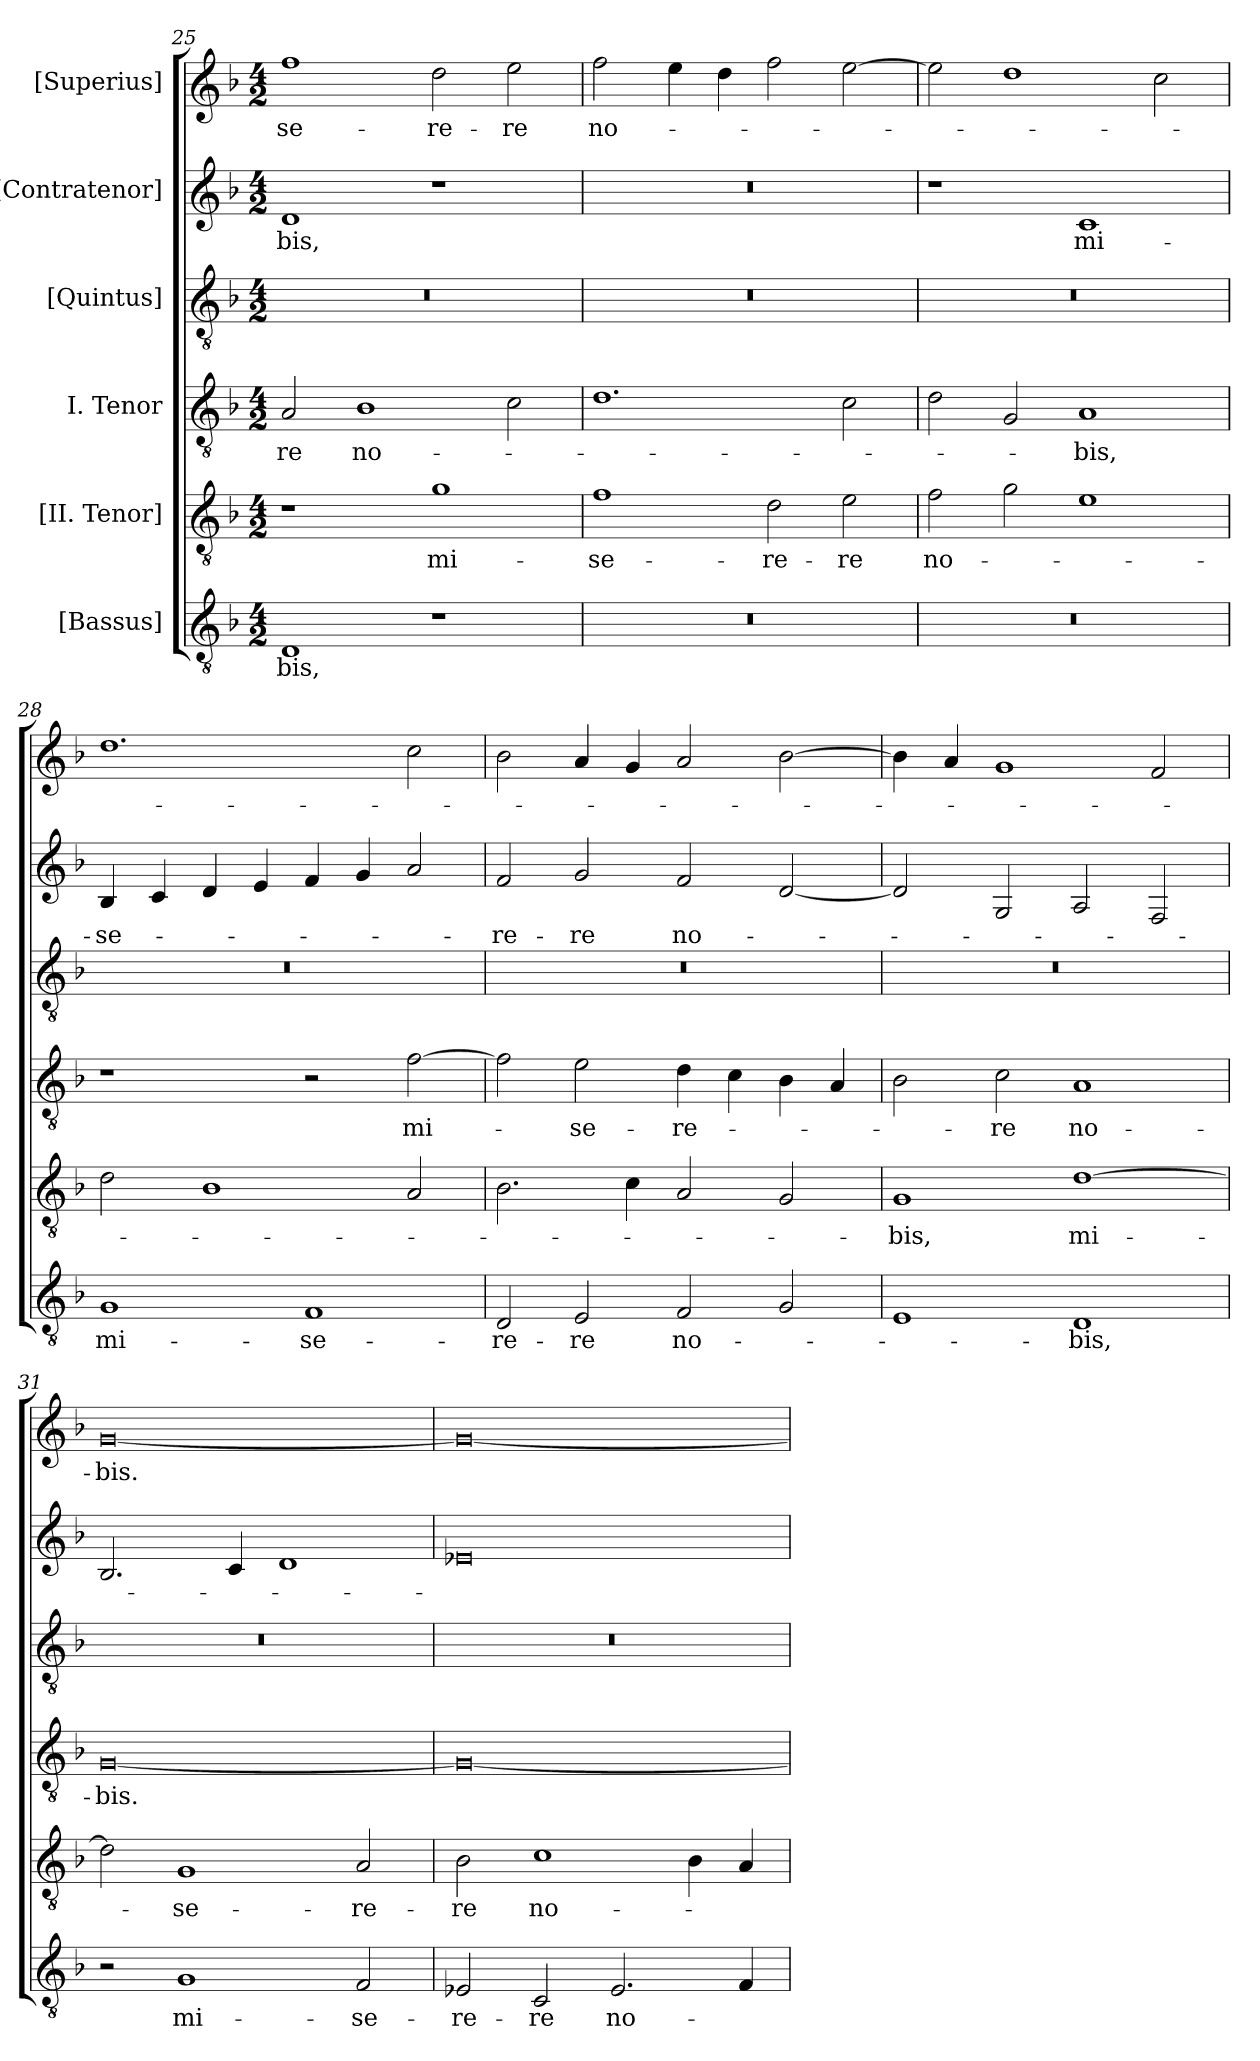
**kern	**text	**kern	**text	**kern	**text	**kern	**kern	**text	**kern	**text
*part6	*part6	*part5	*part5	*part4	*part4	*part3	*part2	*part2	*part1	*part1
*staff6	*staff6	*staff5	*staff5	*staff4	*staff4	*staff3	*staff2	*staff2	*staff1	*staff1
*I"[Bassus]	*	*I"[II. Tenor]	*	*I"I. Tenor	*	*I"[Quintus]	*I"[Contratenor]	*	*I"[Superius]	*
*clefGv2	*	*clefGv2	*	*clefGv2	*	*clefGv2	*clefG2	*	*clefG2	*
*k[b-]	*	*k[b-]	*	*k[b-]	*	*k[b-]	*k[b-]	*	*k[b-]	*
*M4/2	*	*M4/2	*	*M4/2	*	*M4/2	*M4/2	*	*M4/2	*
=25	=25	=25	=25	=25	=25	=25	=25	=25	=25	=25
1D/	-bis,	1r	.	2A/	-re	0r	1d/	-bis,	1ff\	-se-
.	.	.	.	1B-\	no-	.	.	.	.	.
1r	.	1g\	mi-	.	.	.	1r	.	2dd\	-re-
.	.	.	.	2c\	.	.	.	.	2ee\	-re
=26	=26	=26	=26	=26	=26	=26	=26	=26	=26	=26
0r	.	1f\	-se-	1.d\	.	0r	0r	.	2ff\	no-
.	.	.	.	.	.	.	.	.	4ee\	.
.	.	.	.	.	.	.	.	.	4dd\	.
.	.	2d\	-re-	.	.	.	.	.	2ff\	.
.	.	2e\	-re	2c\	.	.	.	.	[2ee\	.
=27	=27	=27	=27	=27	=27	=27	=27	=27	=27	=27
0r	.	2f\	no-	2d\	.	0r	1r	.	2ee\]	.
.	.	2g\	.	2G/	.	.	.	.	1dd\	.
.	.	1e\	.	1A/	-bis,	.	1c/	mi-	.	.
.	.	.	.	.	.	.	.	.	2cc\	.
=28	=28	=28	=28	=28	=28	=28	=28	=28	=28	=28
1G/	mi-	2d\	.	1r	.	0r	4B-/	-se-	1.dd\	.
.	.	.	.	.	.	.	4c/	.	.	.
.	.	1B-\	.	.	.	.	4d/	.	.	.
.	.	.	.	.	.	.	4e/	.	.	.
1F/	-se-	.	.	2r	.	.	4f/	.	.	.
.	.	.	.	.	.	.	4g/	.	.	.
.	.	2A/	.	[2f\	mi-	.	2a/	.	2cc\	.
=29	=29	=29	=29	=29	=29	=29	=29	=29	=29	=29
2D/	-re-	2.B-\	.	2f\]	.	0r	2f/	-re-	2b-\	.
2E/	-re	.	.	2e\	-se-	.	2g/	-re	4a/	.
.	.	4c\	.	.	.	.	.	.	4g/	.
2F/	no-	2A/	.	4d\	-re-	.	2f/	no-	2a/	.
.	.	.	.	4c\	.	.	.	.	.	.
2G/	.	2G/	.	4B-\	.	.	[2d/	.	[2b-\	.
.	.	.	.	4A/	.	.	.	.	.	.
=30	=30	=30	=30	=30	=30	=30	=30	=30	=30	=30
1E/	.	1G/	-bis,	2B-\	.	0r	2d/]	.	4b-\]	.
.	.	.	.	.	.	.	.	.	4a/	.
.	.	.	.	2c\	-re	.	2G/	.	1g/	.
1D/	-bis,	[1d\	mi-	1A/	no-	.	2A/	.	.	.
.	.	.	.	.	.	.	2F/	.	2f/	.
=31	=31	=31	=31	=31	=31	=31	=31	=31	=31	=31
2r	.	2d\]	.	[0G/	-bis.	0r	2.B-/	.	[0g/	-bis.
1G/	mi-	1G/	-se-	.	.	.	.	.	.	.
.	.	.	.	.	.	.	4c/	.	.	.
.	.	.	.	.	.	.	1d/	.	.	.
2F/	-se-	2A/	-re-	.	.	.	.	.	.	.
=32	=32	=32	=32	=32	=32	=32	=32	=32	=32	=32
2E-X/	-re-	2B-\	-re	0G/_	.	0r	0e-X/	.	0g/_	.
2C/	-re	1c\	no-	.	.	.	.	.	.	.
2.E-/	no-	.	.	.	.	.	.	.	.	.
.	.	4B-\	.	.	.	.	.	.	.	.
4F/	.	4A/	.	.	.	.	.	.	.	.
=	=	=	=	=	=	=	=	=	=	=
*-	*-	*-	*-	*-	*-	*-	*-	*-	*-	*-
